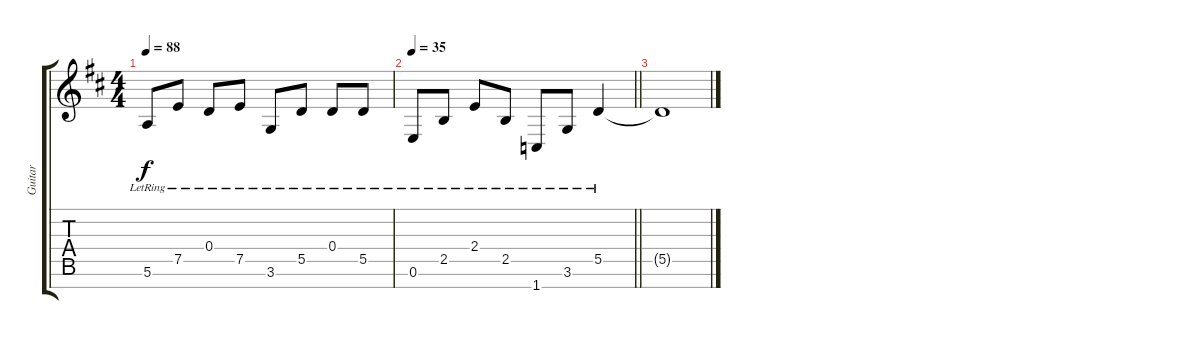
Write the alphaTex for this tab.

\track ("Guitar" "Guitar") {instrument acousticguitarsteel}
\staff {score tabs}
\tuning (E4 B3 G3 D3 A2 E2 B1) {hide}
\ts (4 4)
\tempo 88
\clef g2
\ks bminor
5.6{lr}.8{dy f} 7.5{lr}.8 0.4{lr}.8 7.5{lr}.8 3.6{lr}.8 5.5{lr}.8 0.4{lr}.8 5.5{lr}.8 |
\tempo 35
\barLineRight lightlight
0.6{lr}.8 2.5{lr}.8 2.4{lr}.8 2.5{lr}.8 1.7{lr}.8 3.6{lr}.8 5.5{lr}.4 |
5.5{t}.1
